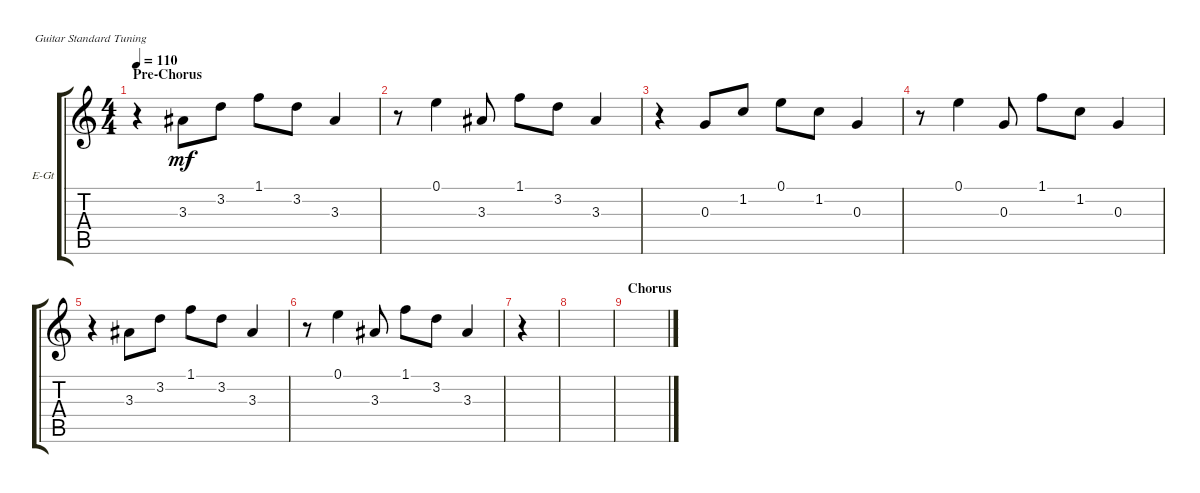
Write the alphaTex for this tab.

\defaultSystemsLayout 4
\bracketExtendMode groupsimilarinstruments
\firstSystemTrackNameOrientation horizontal
\otherSystemsTrackNameOrientation horizontal
\track ("Rythem1" "E-Gt") {instrument electricguitarclean}
\staff {score tabs}
\tuning (E4 B3 G3 D3 A2 E2)
\ts (4 4)
\section ("" "Pre-Chorus")
\tempo 110
\clef g2
\ks c
r.4{dy mf} 3.3.8 3.2.8 1.1.8 3.2.8 3.3.4 |
r.8 0.1.4 3.3.8 1.1.8 3.2.8 3.3.4 |
r.4 0.3.8 1.2.8 0.1.8 1.2.8 0.3.4 |
r.8 0.1.4 0.3.8 1.1.8 1.2.8 0.3.4 |
r.4 3.3.8 3.2.8 1.1.8 3.2.8 3.3.4 |
r.8 0.1.4 3.3.8 1.1.8 3.2.8 3.3.4 |
r.4 |
|
\section ("" "Chorus")
